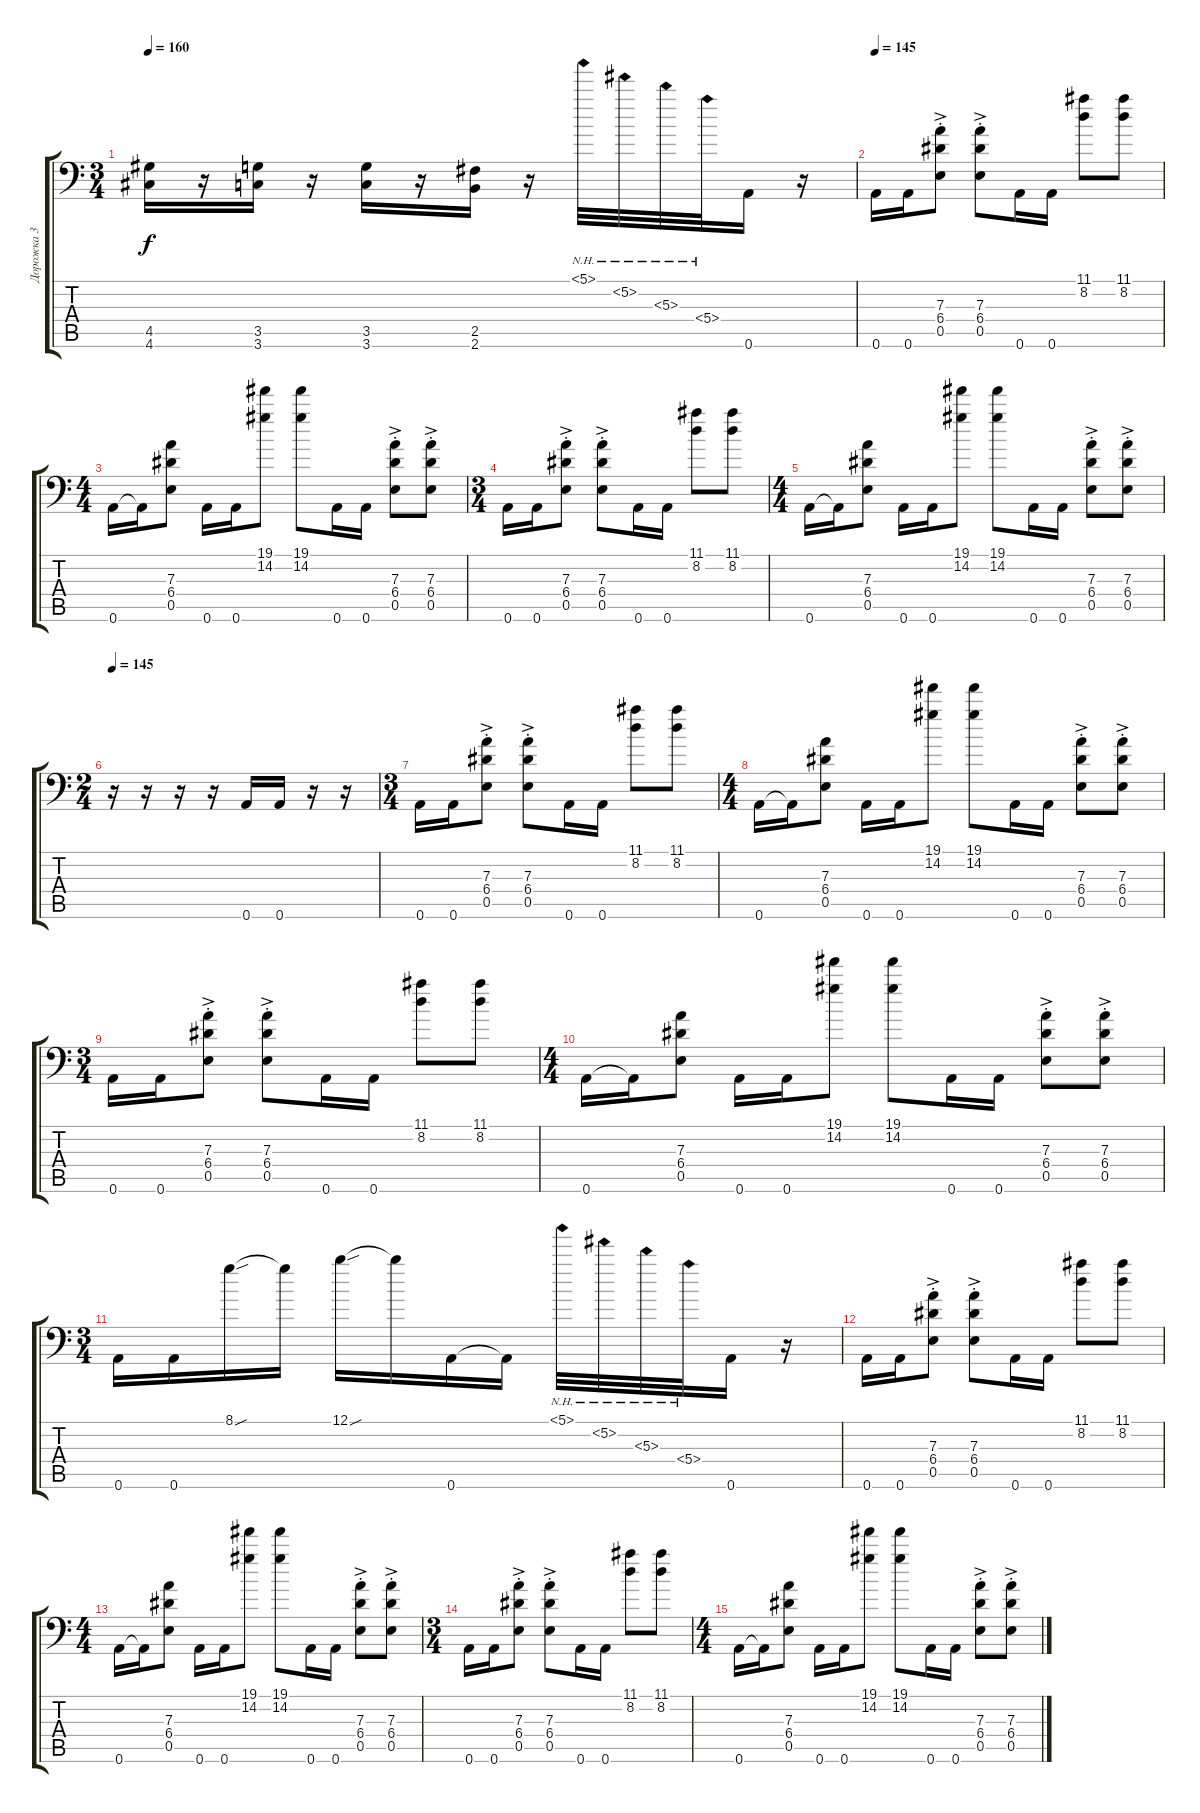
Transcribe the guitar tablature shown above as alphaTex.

\track ("Дорожка 3" "Дорожка 3") {instrument overdrivenguitar}
\staff {score tabs}
\tuning (B3 Gb3 D3 A2 E2 A1) {hide}
\ts (3 4)
\tempo 160
\clef f4
\ks c
(4.5 4.6).16{dy f} r.16 (3.5 3.6).16 r.16 (3.5 3.6).16 r.16 (2.5 2.6).16 r.16 5.1{nh}.32 5.2{nh}.32 5.3{nh}.32 5.4{nh}.32 0.6.16 r.16 |
\tempo 145
0.6.16 0.6.16 (7.3{ac st} 6.4{ac st} 0.5).8 (7.3{ac st} 6.4{ac st} 0.5).8 0.6.16 0.6.16 (11.1 8.2).8 (11.1 8.2).8 |
\ts (4 4)
0.6.16 0.6{t}.16 (7.3 6.4 0.5).8 0.6.16 0.6.16 (19.1 14.2).8 (19.1 14.2).8 0.6.16 0.6.16 (7.3{ac st} 6.4{ac st} 0.5).8 (7.3{ac st} 6.4{ac st} 0.5).8 |
\ts (3 4)
0.6.16 0.6.16 (7.3{ac st} 6.4{ac st} 0.5).8 (7.3{ac st} 6.4{ac st} 0.5).8 0.6.16 0.6.16 (11.1 8.2).8 (11.1 8.2).8 |
\ts (4 4)
0.6.16 0.6{t}.16 (7.3 6.4 0.5).8 0.6.16 0.6.16 (19.1 14.2).8 (19.1 14.2).8 0.6.16 0.6.16 (7.3{ac st} 6.4{ac st} 0.5{ac st}).8 (7.3{ac st} 6.4{ac st} 0.5{ac st}).8 |
\ts (2 4)
\tempo 145
r.16 r.16 r.16 r.16 0.6.16 0.6.16 r.16 r.16 |
\ts (3 4)
0.6.16 0.6.16 (7.3{ac st} 6.4{ac st} 0.5).8 (7.3{ac st} 6.4{ac st} 0.5).8 0.6.16 0.6.16 (11.1 8.2).8 (11.1 8.2).8 |
\ts (4 4)
0.6.16 0.6{t}.16 (7.3 6.4 0.5).8 0.6.16 0.6.16 (19.1 14.2).8 (19.1 14.2).8 0.6.16 0.6.16 (7.3{ac st} 6.4{ac st} 0.5).8 (7.3{ac st} 6.4{ac st} 0.5).8 |
\ts (3 4)
0.6.16 0.6.16 (7.3{ac st} 6.4{ac st} 0.5).8 (7.3{ac st} 6.4{ac st} 0.5).8 0.6.16 0.6.16 (11.1 8.2).8 (11.1 8.2).8 |
\ts (4 4)
0.6.16 0.6{t}.16 (7.3 6.4 0.5).8 0.6.16 0.6.16 (19.1 14.2).8 (19.1 14.2).8 0.6.16 0.6.16 (7.3{ac st} 6.4{ac st} 0.5{ac st}).8 (7.3{ac st} 6.4{ac st} 0.5{ac st}).8 |
\ts (3 4)
0.6.16 0.6.16 8.1{sou}.16 8.1{t}.16 12.1{sou}.16 12.1{t}.16 0.6.16 0.6{t}.16 5.1{nh}.32 5.2{nh}.32 5.3{nh}.32 5.4{nh}.32 0.6.16 r.16 |
0.6.16 0.6.16 (7.3{ac st} 6.4{ac st} 0.5).8 (7.3{ac st} 6.4{ac st} 0.5).8 0.6.16 0.6.16 (11.1 8.2).8 (11.1 8.2).8 |
\ts (4 4)
0.6.16 0.6{t}.16 (7.3 6.4 0.5).8 0.6.16 0.6.16 (19.1 14.2).8 (19.1 14.2).8 0.6.16 0.6.16 (7.3{ac st} 6.4{ac st} 0.5).8 (7.3{ac st} 6.4{ac st} 0.5).8 |
\ts (3 4)
0.6.16 0.6.16 (7.3{ac st} 6.4{ac st} 0.5).8 (7.3{ac st} 6.4{ac st} 0.5).8 0.6.16 0.6.16 (11.1 8.2).8 (11.1 8.2).8 |
\ts (4 4)
0.6.16 0.6{t}.16 (7.3 6.4 0.5).8 0.6.16 0.6.16 (19.1 14.2).8 (19.1 14.2).8 0.6.16 0.6.16 (7.3{ac st} 6.4{ac st} 0.5{ac st}).8 (7.3{ac st} 6.4{ac st} 0.5{ac st}).8
